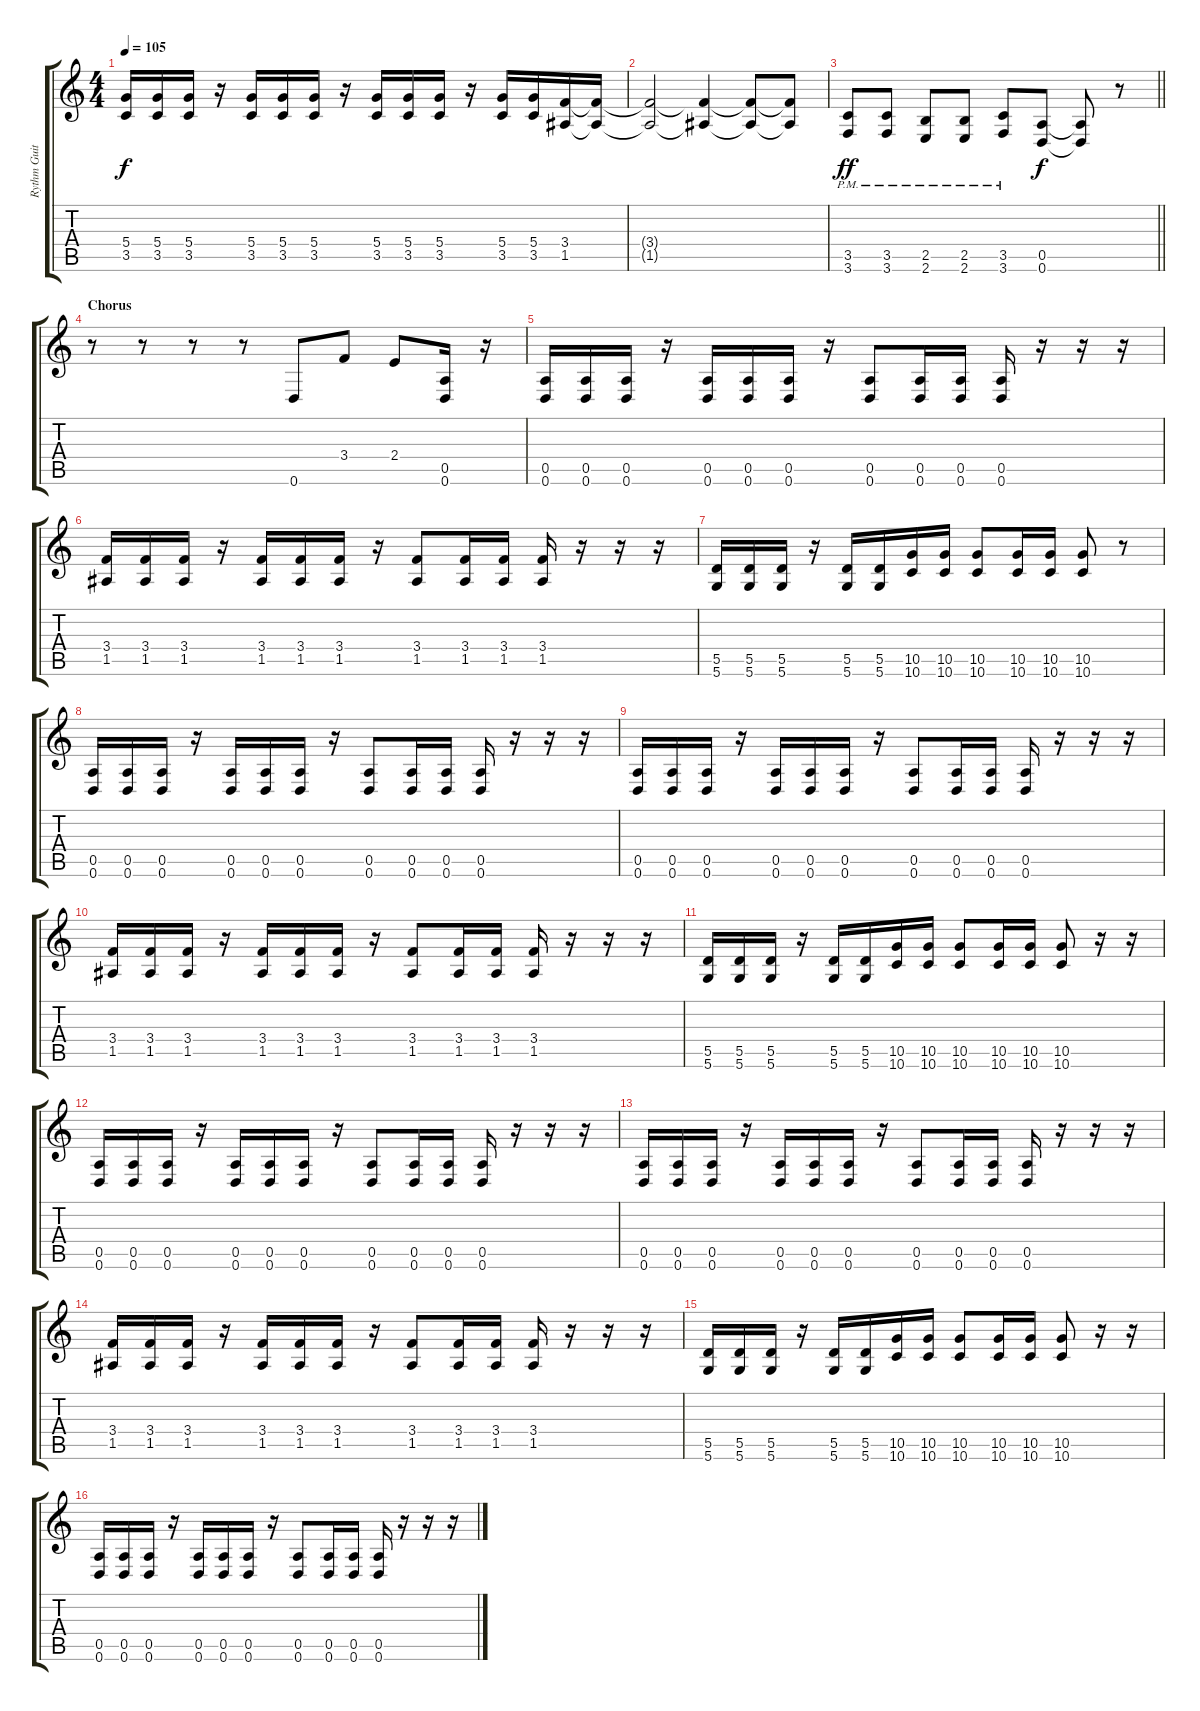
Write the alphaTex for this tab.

\track ("Rythm Guitar" "Rythm Guit") {instrument distortionguitar}
\staff {score tabs}
\tuning (E4 B3 G3 D3 A2 D2) {hide}
\ts (4 4)
\tempo 105
\clef g2
\ks c
(5.4 3.5).16{dy f} (5.4 3.5).16 (5.4 3.5).16 r.16 (5.4 3.5).16 (5.4 3.5).16 (5.4 3.5).16 r.16 (5.4 3.5).16 (5.4 3.5).16 (5.4 3.5).16 r.16 (5.4 3.5).16 (5.4 3.5).16 (3.4 1.5).16 (3.4{t} 1.5{t}).16 |
(3.4{t} 1.5{t}).2 (3.4{t} 1.5{t}).4 (3.4{t} 1.5{t}).8 (3.4{t} 1.5{t}).8 |
\barLineRight lightlight
(3.5{pm} 3.6{pm}).8{dy ff} (3.5{pm} 3.6{pm}).8 (2.5{pm} 2.6{pm}).8 (2.5{pm} 2.6{pm}).8 (3.5{pm} 3.6{pm}).8 (0.5 0.6).8{dy f} (0.5{t} 0.6{t}).8 r.8 |
\section ("" "Chorus")
r.8 r.8 r.8 r.8 0.6.8 3.4.8 2.4.8 (0.5 0.6).16 r.16 |
(0.5 0.6).16 (0.5 0.6).16 (0.5 0.6).16 r.16 (0.5 0.6).16 (0.5 0.6).16 (0.5 0.6).16 r.16 (0.5 0.6).8 (0.5 0.6).16 (0.5 0.6).16 (0.5 0.6).16 r.16 r.16 r.16 |
(3.4 1.5).16 (3.4 1.5).16 (3.4 1.5).16 r.16 (3.4 1.5).16 (3.4 1.5).16 (3.4 1.5).16 r.16 (3.4 1.5).8 (3.4 1.5).16 (3.4 1.5).16 (3.4 1.5).16 r.16 r.16 r.16 |
(5.5 5.6).16 (5.5 5.6).16 (5.5 5.6).16 r.16 (5.5 5.6).16 (5.5 5.6).16 (10.5 10.6).16 (10.5 10.6).16 (10.5 10.6).8 (10.5 10.6).16 (10.5 10.6).16 (10.5 10.6).8 r.8 |
(0.5 0.6).16 (0.5 0.6).16 (0.5 0.6).16 r.16 (0.5 0.6).16 (0.5 0.6).16 (0.5 0.6).16 r.16 (0.5 0.6).8 (0.5 0.6).16 (0.5 0.6).16 (0.5 0.6).16 r.16 r.16 r.16 |
(0.5 0.6).16 (0.5 0.6).16 (0.5 0.6).16 r.16 (0.5 0.6).16 (0.5 0.6).16 (0.5 0.6).16 r.16 (0.5 0.6).8 (0.5 0.6).16 (0.5 0.6).16 (0.5 0.6).16 r.16 r.16 r.16 |
(3.4 1.5).16 (3.4 1.5).16 (3.4 1.5).16 r.16 (3.4 1.5).16 (3.4 1.5).16 (3.4 1.5).16 r.16 (3.4 1.5).8 (3.4 1.5).16 (3.4 1.5).16 (3.4 1.5).16 r.16 r.16 r.16 |
(5.5 5.6).16 (5.5 5.6).16 (5.5 5.6).16 r.16 (5.5 5.6).16 (5.5 5.6).16 (10.5 10.6).16 (10.5 10.6).16 (10.5 10.6).8 (10.5 10.6).16 (10.5 10.6).16 (10.5 10.6).8 r.16 r.16 |
(0.5 0.6).16 (0.5 0.6).16 (0.5 0.6).16 r.16 (0.5 0.6).16 (0.5 0.6).16 (0.5 0.6).16 r.16 (0.5 0.6).8 (0.5 0.6).16 (0.5 0.6).16 (0.5 0.6).16 r.16 r.16 r.16 |
(0.5 0.6).16 (0.5 0.6).16 (0.5 0.6).16 r.16 (0.5 0.6).16 (0.5 0.6).16 (0.5 0.6).16 r.16 (0.5 0.6).8 (0.5 0.6).16 (0.5 0.6).16 (0.5 0.6).16 r.16 r.16 r.16 |
(3.4 1.5).16 (3.4 1.5).16 (3.4 1.5).16 r.16 (3.4 1.5).16 (3.4 1.5).16 (3.4 1.5).16 r.16 (3.4 1.5).8 (3.4 1.5).16 (3.4 1.5).16 (3.4 1.5).16 r.16 r.16 r.16 |
(5.5 5.6).16 (5.5 5.6).16 (5.5 5.6).16 r.16 (5.5 5.6).16 (5.5 5.6).16 (10.5 10.6).16 (10.5 10.6).16 (10.5 10.6).8 (10.5 10.6).16 (10.5 10.6).16 (10.5 10.6).8 r.16 r.16 |
(0.5 0.6).16 (0.5 0.6).16 (0.5 0.6).16 r.16 (0.5 0.6).16 (0.5 0.6).16 (0.5 0.6).16 r.16 (0.5 0.6).8 (0.5 0.6).16 (0.5 0.6).16 (0.5 0.6).16 r.16 r.16 r.16
